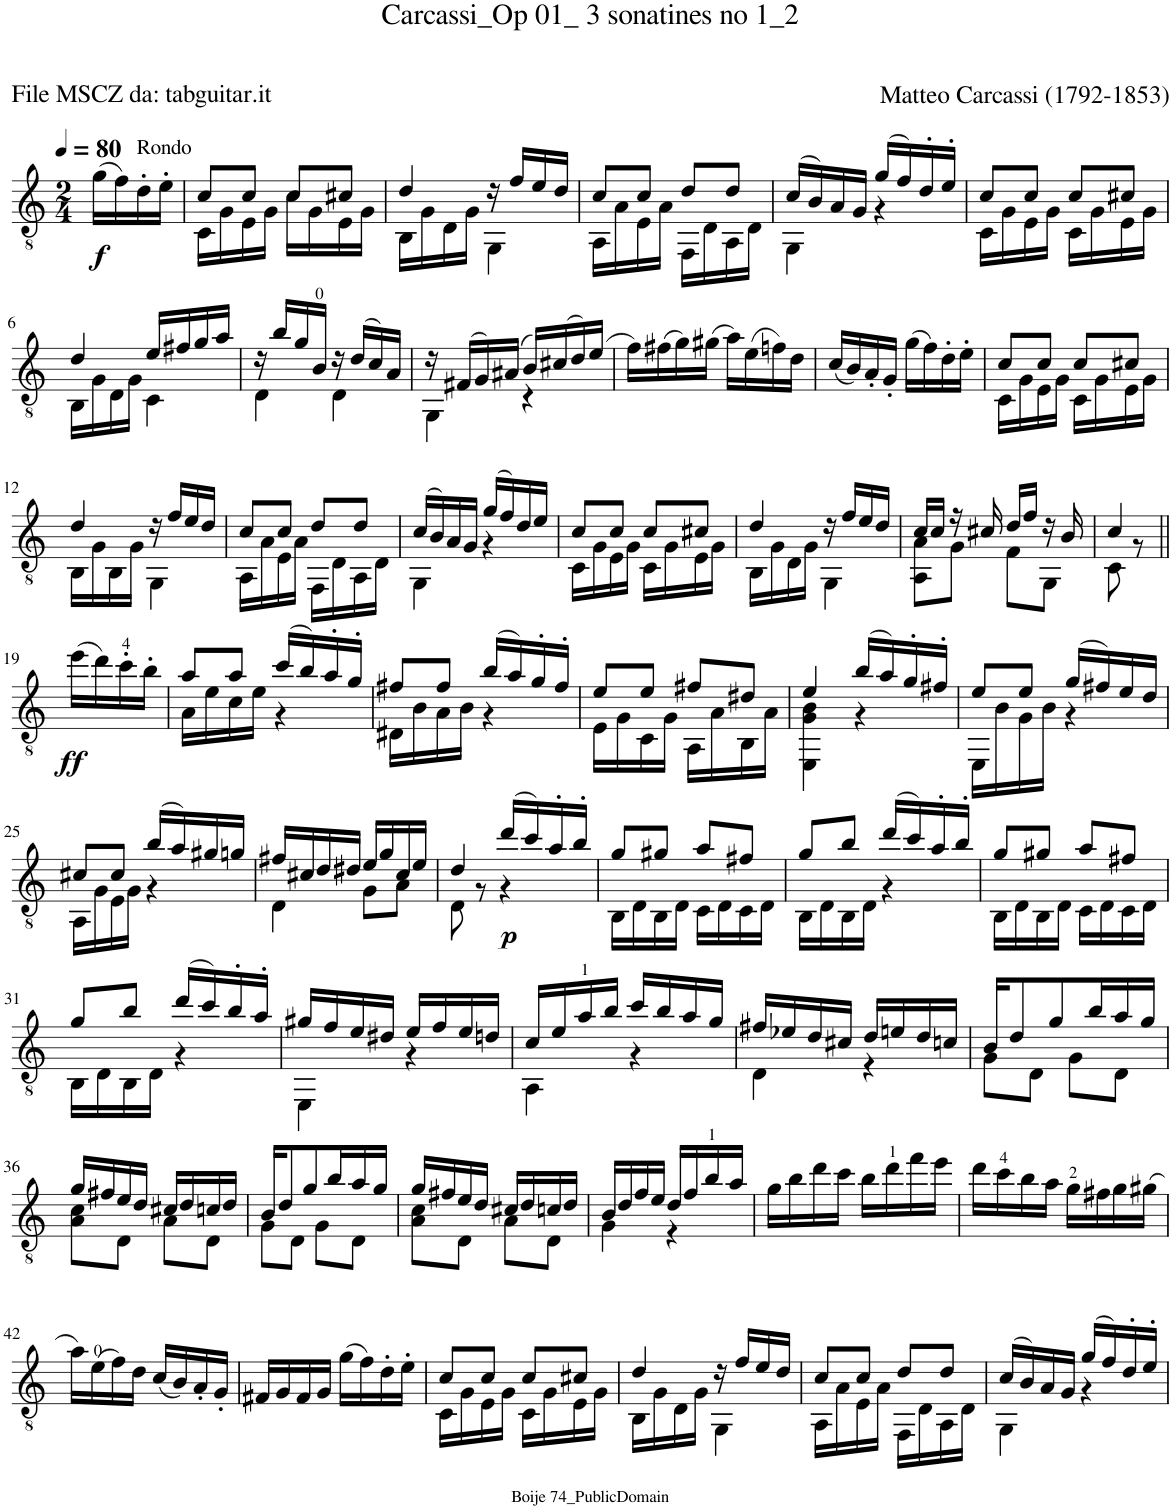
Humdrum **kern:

**kern	**dynam
*part1	*part1
*staff1	*staff1
*I"Guitar	*
*I'Guit.	*
*clefGv2	*
*k[]	*
*M2/4	*
*MM80	*
=	=
!	!LO:DY:b
(16g\LL	f
16f\)	.
!LO:TX:a:t=Rondo	!
16d'\	.
16e'\JJ	.
=1	=1
*^	*
8c/L	16C\LL	.
.	16G\	.
8c/J	16E\	.
.	16G\JJ	.
8c/L	16c\LL	.
.	16G\	.
8c#X/J	16E\	.
.	16G\JJ	.
=2	=2	=2
4d/	16BB\LL	.
.	16G\	.
.	16D\	.
.	16G\JJ	.
16r	4GG\	.
16f/LL	.	.
16e/	.	.
16d/JJ	.	.
=3	=3	=3
8c/L	16AA\LL	.
.	16A\	.
8c/J	16E\	.
.	16A\JJ	.
8d/L	16FF\LL	.
.	16D\	.
8d/J	16AA\	.
.	16D\JJ	.
=4	=4	=4
(16c/LL	4GG\	.
16B/)	.	.
16A/	.	.
16G/JJ	.	.
(16g/LL	4r	.
16f/)	.	.
16d'/	.	.
16e'/JJ	.	.
=5	=5	=5
8c/L	16C\LL	.
.	16G\	.
8c/J	16E\	.
.	16G\JJ	.
8c/L	16C\LL	.
.	16G\	.
8c#X/J	16E\	.
.	16G\JJ	.
!!LO:LB:g=z	!!
=6	=6	=6
4d/	16BB\LL	.
.	16G\	.
.	16D\	.
.	16G\JJ	.
16e/LL	4C\	.
16f#X/	.	.
16g/	.	.
16a/JJ	.	.
=7	=7	=7
16r	4D\	.
16b/LL	.	.
16g/	.	.
16B/JJ	.	.
16r	4D\	.
(16d/LL	.	.
16c/)	.	.
16A/JJ	.	.
=8	=8	=8
16r	4GG\	.
(16F#X/LL	.	.
16G/)	.	.
(16A#X/JJ	.	.
16B/LL)	4r	.
(16c#X/	.	.
16d/)	.	.
(16e/JJ	.	.
*v	*v	*
=9	=9
16f\LL)	.
(16f#X\	.
16g\)	.
(16g#X\JJ	.
16a\LL)	.
(16e\	.
16fn\)	.
16d\JJ	.
=10	=10
(16c/LL	.
16B/)	.
16A'/	.
16G'/JJ	.
(16g\LL	.
16f\)	.
16d'\	.
16e'\JJ	.
=11	=11
*^	*
8c/L	16C\LL	.
.	16G\	.
8c/J	16E\	.
.	16G\JJ	.
8c/L	16C\LL	.
.	16G\	.
8c#X/J	16E\	.
.	16G\JJ	.
!!LO:LB:g=z	!!
=12	=12	=12
4d/	16BB\LL	.
.	16G\	.
.	16BB\	.
.	16G\JJ	.
16r	4GG\	.
16f/LL	.	.
16e/	.	.
16d/JJ	.	.
=13	=13	=13
8c/L	16AA\LL	.
.	16A\	.
8c/J	16E\	.
.	16A\JJ	.
8d/L	16FF\LL	.
.	16D\	.
8d/J	16AA\	.
.	16D\JJ	.
=14	=14	=14
(16c/LL	4GG\	.
16B/)	.	.
16A/	.	.
16G/JJ	.	.
(16g/LL	4r	.
16f/)	.	.
16d/	.	.
16e/JJ	.	.
=15	=15	=15
8c/L	16C\LL	.
.	16G\	.
8c/J	16E\	.
.	16G\JJ	.
8c/L	16C\LL	.
.	16G\	.
8c#X/J	16E\	.
.	16G\JJ	.
=16	=16	=16
4d/	16BB\LL	.
.	16G\	.
.	16D\	.
.	16G\JJ	.
16r	4GG\	.
16f/LL	.	.
16e/	.	.
16d/JJ	.	.
=17	=17	=17
16c/LL	8AA\ 8A\L	.
16c/JJ	.	.
16r	8G\J	.
16c#X/	.	.
16d/LL	8F\L	.
16f/JJ	.	.
16r	8GG\J	.
16B/	.	.
=18	=18	=18
4c/	8C\	.
.	8r	.
!!LO:LB:g=z	!!
=19||	=19||	=19||
!	!	!LO:DY:b
*v	*v	*
(16ee\LL	ff
16dd\)	.
16cc'\	.
16b'\JJ	.
=20	=20
*^	*
8a/L	16A\LL	.
.	16e\	.
8a/J	16c\	.
.	16e\JJ	.
(16cc/LL	4r	.
16b/)	.	.
16a'/	.	.
16g'/JJ	.	.
=21	=21	=21
8f#X/L	16D#X\LL	.
.	16B\	.
8f#/J	16A\	.
.	16B\JJ	.
(16b/LL	4r	.
16a/)	.	.
16g'/	.	.
16f#'/JJ	.	.
=22	=22	=22
8e/L	16E\LL	.
.	16G\	.
8e/J	16C\	.
.	16G\JJ	.
8f#X/L	16AA\LL	.
.	16A\	.
8d#X/J	16BB\	.
.	16A\JJ	.
=23	=23	=23
4e/	4EE\ 4G\ 4B\	.
(16b/LL	4r	.
16a/)	.	.
16g'/	.	.
16f#X'/JJ	.	.
=24	=24	=24
8e/L	16EE\LL	.
.	16B\	.
8e/J	16G\	.
.	16B\JJ	.
(16g/LL	4r	.
16f#X/)	.	.
16e/	.	.
16d/JJ	.	.
!!LO:LB:g=z	!!
=25	=25	=25
8c#X/L	16AA\LL	.
.	16G\	.
8c#/J	16E\	.
.	16G\JJ	.
(16b/LL	4r	.
16a/)	.	.
16g#X/	.	.
16gn/JJ	.	.
=26	=26	=26
16f#X/LL	4D\	.
16c#X/	.	.
16d/	.	.
16d#X/JJ	.	.
16e/LL	8G\L	.
16g/	.	.
16c#/	8A\J	.
16e/JJ	.	.
=27	=27	=27
4d/	8D\	.
.	8r	.
!	!	!LO:DY:b
(16dd/LL	4r	p
16cc/)	.	.
16a'/	.	.
16b'/JJ	.	.
=28	=28	=28
8g/L	16BB\LL	.
.	16D\	.
8g#X/J	16BB\	.
.	16D\JJ	.
8a/L	16C\LL	.
.	16D\	.
8f#X/J	16C\	.
.	16D\JJ	.
=29	=29	=29
8g/L	16BB\LL	.
.	16D\	.
8b/J	16BB\	.
.	16D\JJ	.
(16dd/LL	4r	.
16cc/)	.	.
16a'/	.	.
16b'/JJ	.	.
=30	=30	=30
8g/L	16BB\LL	.
.	16D\	.
8g#X/J	16BB\	.
.	16D\JJ	.
8a/L	16C\LL	.
.	16D\	.
8f#X/J	16C\	.
.	16D\JJ	.
!!LO:LB:g=z	!!
=31	=31	=31
8g/L	16BB\LL	.
.	16D\	.
8b/J	16BB\	.
.	16D\JJ	.
(16dd/LL	4r	.
16cc/)	.	.
16b'/	.	.
16a'/JJ	.	.
=32	=32	=32
16g#X/LL	4EE\	.
16f/	.	.
16e/	.	.
16d#X/JJ	.	.
16e/LL	4r	.
16f/	.	.
16e/	.	.
16dn/JJ	.	.
=33	=33	=33
16c/LL	4AA\	.
16e/	.	.
16a/	.	.
16b/JJ	.	.
16cc/LL	4r	.
16b/	.	.
16a/	.	.
16g/JJ	.	.
=34	=34	=34
16f#X/LL	4D\	.
16e-X/	.	.
16d/	.	.
16c#X/JJ	.	.
16d/LL	4r	.
16en/	.	.
16d/	.	.
16cn/JJ	.	.
=35	=35	=35
16B/KL	8G\L	.
8d/	.	.
.	8D\J	.
8g/	.	.
.	8G\L	.
16b/L	.	.
16a/	8D\J	.
16g/JJ	.	.
!!LO:LB:g=z	!!
=36	=36	=36
16g/LL	8A\ 8c\L	.
16f#X/	.	.
16e/	8D\J	.
16d/JJ	.	.
16c#X/LL	8A\L	.
16d/	.	.
16cn/	8D\J	.
16d/JJ	.	.
=37	=37	=37
16B/KL	8G\L	.
8d/	.	.
.	8D\J	.
8g/	.	.
.	8G\L	.
16b/L	.	.
16a/	8D\J	.
16g/JJ	.	.
=38	=38	=38
16g/LL	8A\ 8c\L	.
16f#X/	.	.
16e/	8D\J	.
16d/JJ	.	.
16c#X/LL	8A\L	.
16d/	.	.
16cn/	8D\J	.
16d/JJ	.	.
=39	=39	=39
16B/LL	4G\	.
16d/	.	.
16f/	.	.
16e/JJ	.	.
16d/LL	4r	.
16f/	.	.
16b/	.	.
16a/JJ	.	.
*v	*v	*
=40	=40
16g\LL	.
16b\	.
16dd\	.
16cc\JJ	.
16b\LL	.
16dd\	.
16ff\	.
16ee\JJ	.
=41	=41
16dd\LL	.
16cc\	.
16b\	.
16a\JJ	.
16g\LL	.
16f#X\	.
16g\	.
(16g#X\JJ	.
!!LO:LB:g=z
=42	=42
16a\LL)	.
(16e\	.
16f\)	.
16d\JJ	.
(16c/LL	.
16B/)	.
16A'/	.
16G'/JJ	.
=43	=43
16F#X/LL	.
16G/	.
16F#/	.
16G/JJ	.
(16g\LL	.
16f\)	.
16d'\	.
16e'\JJ	.
=44	=44
*^	*
8c/L	16C\LL	.
.	16G\	.
8c/J	16E\	.
.	16G\JJ	.
8c/L	16C\LL	.
.	16G\	.
8c#X/J	16E\	.
.	16G\JJ	.
=45	=45	=45
4d/	16BB\LL	.
.	16G\	.
.	16D\	.
.	16G\JJ	.
16r	4GG\	.
16f/LL	.	.
16e/	.	.
16d/JJ	.	.
=46	=46	=46
8c/L	16AA\LL	.
.	16A\	.
8c/J	16E\	.
.	16A\JJ	.
8d/L	16FF\LL	.
.	16D\	.
8d/J	16AA\	.
.	16D\JJ	.
=47	=47	=47
(16c/LL	4GG\	.
16B/)	.	.
16A/	.	.
16G/JJ	.	.
(16g/LL	4r	.
16f/)	.	.
16d'/	.	.
16e'/JJ	.	.
*v	*v	*
=	=
*-	*-
